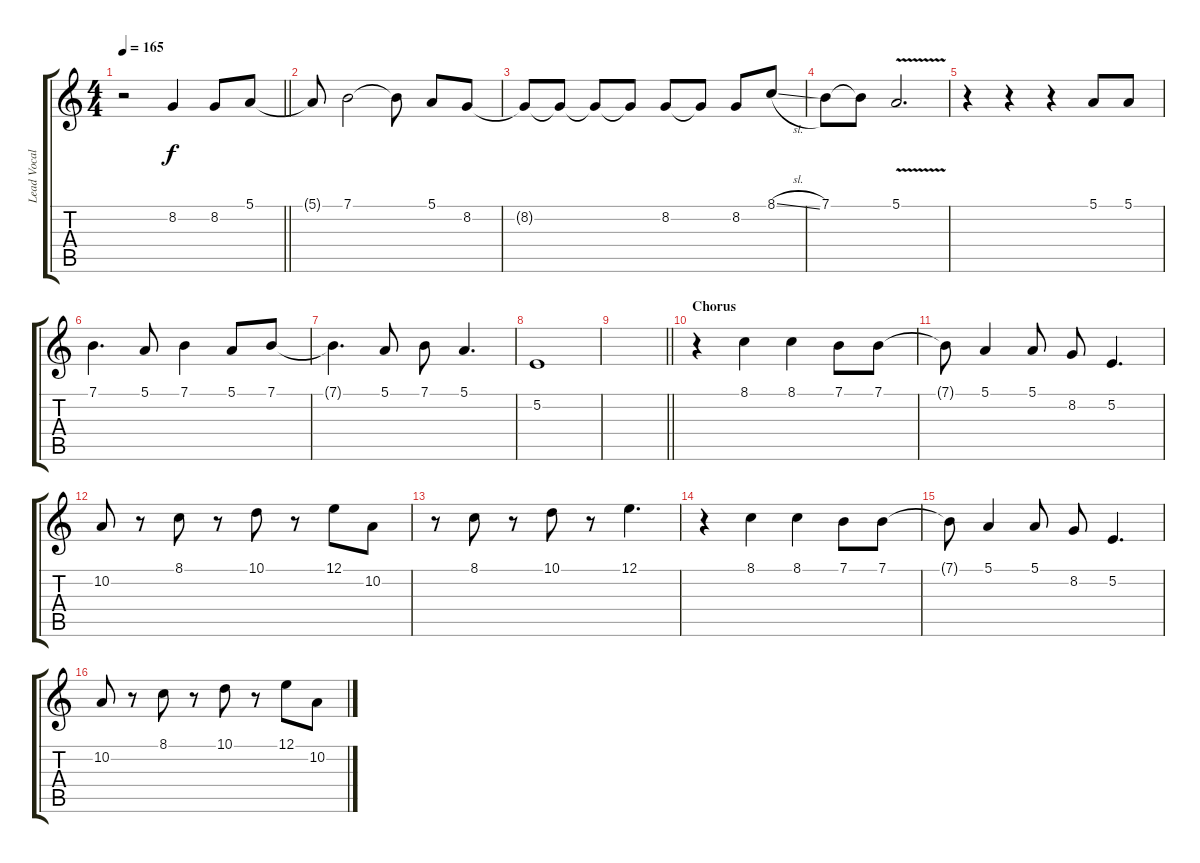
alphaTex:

\track ("Lead Vocals" "Lead Vocal") {instrument lead6voice}
\staff {score tabs}
\tuning (E4 B3 G3 D3 A2 E2) {hide}
\ts (4 4)
\tempo 165
\clef g2
\barLineRight lightlight
\ks c
r.2{dy f} 8.2.4 8.2.8 5.1.8 |
5.1{t}.8 7.1.2 7.1{t}.8 5.1.8 8.2.8 |
8.2{t}.8 8.2{t}.8 8.2{t}.8 8.2{t}.8 8.2.8 8.2{t}.8 8.2.8 8.1{sl}.8 |
7.1.8 7.1{t}.8 5.1{v}.2{d} |
r.4 r.4 r.4 5.1.8 5.1.8 |
7.1.4{d} 5.1.8 7.1.4 5.1.8 7.1.8 |
7.1{t}.4{d} 5.1.8 7.1.8 5.1.4{d} |
5.2.1 |
\barLineRight lightlight
|
\section ("" "Chorus")
r.4 8.1.4 8.1.4 7.1.8 7.1.8 |
7.1{t}.8 5.1.4 5.1.8 8.2.8 5.2.4{d} |
10.2.8 r.8 8.1.8 r.8 10.1.8 r.8 12.1.8 10.2.8 |
r.8 8.1.8 r.8 10.1.8 r.8 12.1.4{d} |
r.4 8.1.4 8.1.4 7.1.8 7.1.8 |
7.1{t}.8 5.1.4 5.1.8 8.2.8 5.2.4{d} |
10.2.8 r.8 8.1.8 r.8 10.1.8 r.8 12.1.8 10.2.8
